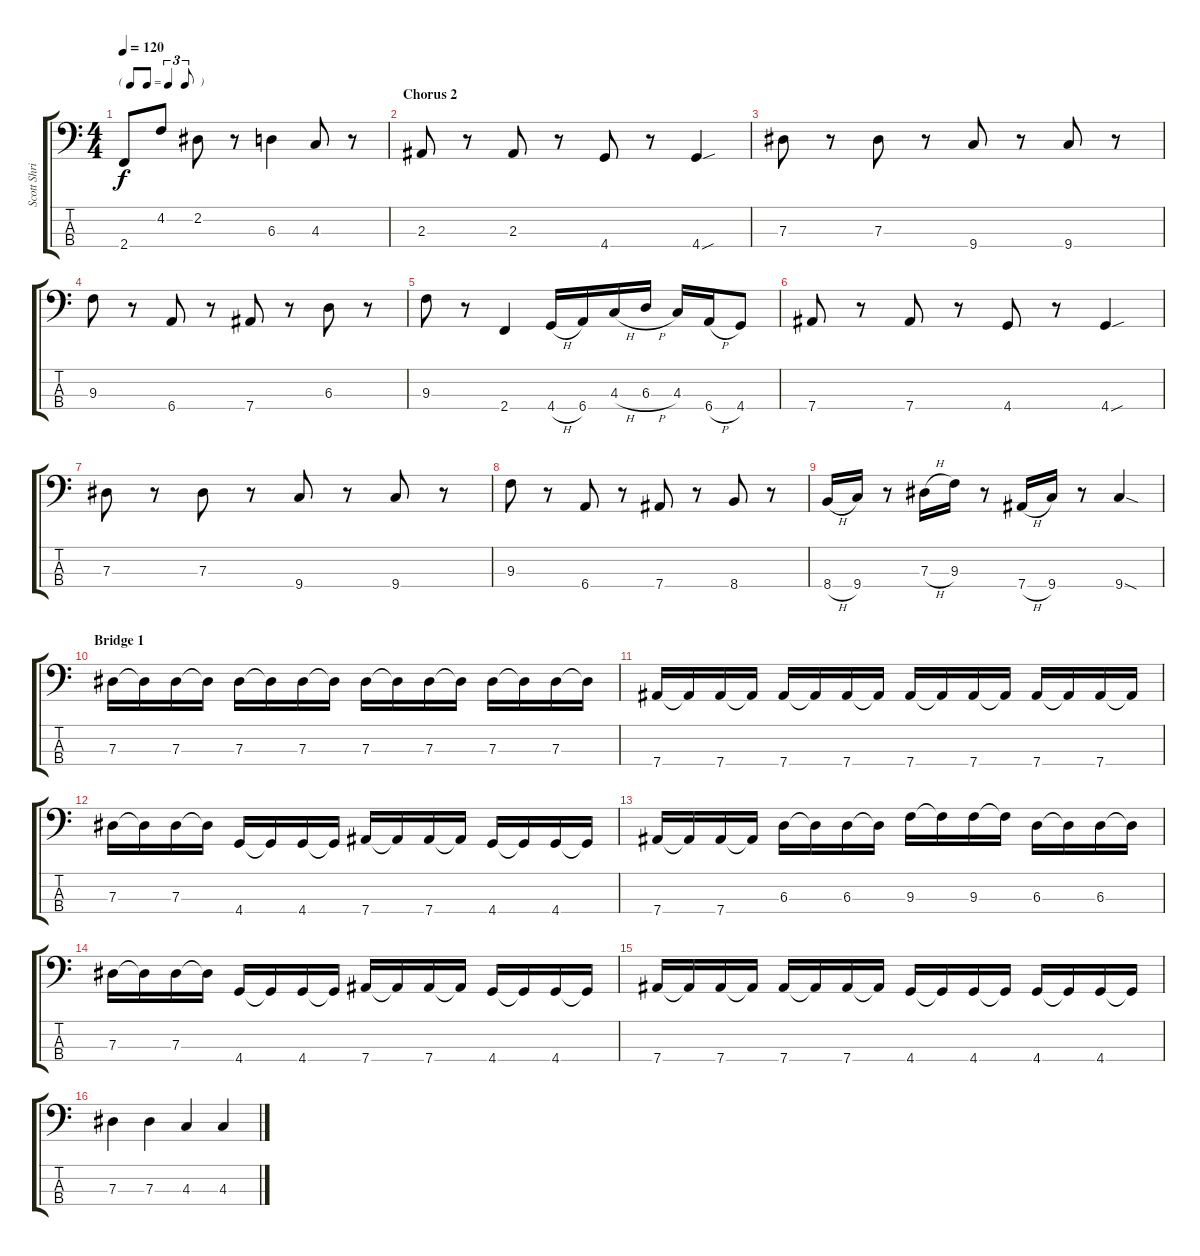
\track ("Scott Shriner - Bass" "Scott Shri") {instrument electricbasspick}
\staff {score tabs}
\tuning (Gb2 Db2 Ab1 Eb1) {hide}
\ts (4 4)
\tf triplet8th
\tempo 120
\clef f4
\ks c
2.4.8{dy f} 4.2.8 2.2.8 r.8 6.3.4 4.3.8 r.8 |
\section ("" "Chorus 2")
2.3.8 r.8 2.3.8 r.8 4.4.8 r.8 4.4{sou}.4 |
7.3.8 r.8 7.3.8 r.8 9.4.8 r.8 9.4.8 r.8 |
9.3.8 r.8 6.4.8 r.8 7.4.8 r.8 6.3.8 r.8 |
9.3.8 r.8 2.4.4 4.4{h}.16 6.4.16 4.3{h}.16 6.3{h}.16 4.3.16 6.4{h}.16 4.4.8 |
7.4.8 r.8 7.4.8 r.8 4.4.8 r.8 4.4{sou}.4 |
7.3.8 r.8 7.3.8 r.8 9.4.8 r.8 9.4.8 r.8 |
9.3.8 r.8 6.4.8 r.8 7.4.8 r.8 8.4.8 r.8 |
8.4{h}.16 9.4.16 r.8 7.3{h}.16 9.3.16 r.8 7.4{h}.16 9.4.16 r.8 9.4{sod}.4 |
\section ("" "Bridge 1")
7.3.16 7.3{t}.16 7.3.16 7.3{t}.16 7.3.16 7.3{t}.16 7.3.16 7.3{t}.16 7.3.16 7.3{t}.16 7.3.16 7.3{t}.16 7.3.16 7.3{t}.16 7.3.16 7.3{t}.16 |
7.4.16 7.4{t}.16 7.4.16 7.4{t}.16 7.4.16 7.4{t}.16 7.4.16 7.4{t}.16 7.4.16 7.4{t}.16 7.4.16 7.4{t}.16 7.4.16 7.4{t}.16 7.4.16 7.4{t}.16 |
7.3.16 7.3{t}.16 7.3.16 7.3{t}.16 4.4.16 4.4{t}.16 4.4.16 4.4{t}.16 7.4.16 7.4{t}.16 7.4.16 7.4{t}.16 4.4.16 4.4{t}.16 4.4.16 4.4{t}.16 |
7.4.16 7.4{t}.16 7.4.16 7.4{t}.16 6.3.16 6.3{t}.16 6.3.16 6.3{t}.16 9.3.16 9.3{t}.16 9.3.16 9.3{t}.16 6.3.16 6.3{t}.16 6.3.16 6.3{t}.16 |
7.3.16 7.3{t}.16 7.3.16 7.3{t}.16 4.4.16 4.4{t}.16 4.4.16 4.4{t}.16 7.4.16 7.4{t}.16 7.4.16 7.4{t}.16 4.4.16 4.4{t}.16 4.4.16 4.4{t}.16 |
7.4.16 7.4{t}.16 7.4.16 7.4{t}.16 7.4.16 7.4{t}.16 7.4.16 7.4{t}.16 4.4.16 4.4{t}.16 4.4.16 4.4{t}.16 4.4.16 4.4{t}.16 4.4.16 4.4{t}.16 |
7.3.4 7.3.4 4.3.4 4.3.4
